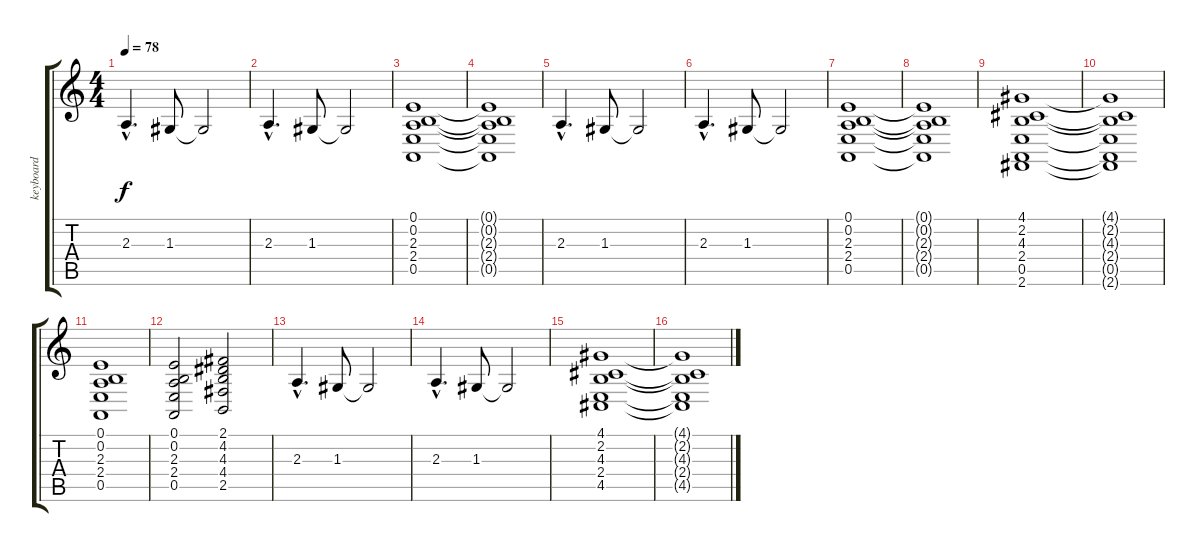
\track ("keyboard" "keyboard") {instrument stringensemble1}
\staff {score tabs}
\tuning (E4 B3 G3 D3 A2 E2) {hide}
\ts (4 4)
\tempo 78
\clef g2
\ks c
2.3{hac}.4{d dy f} 1.3.8 1.3{t}.2 |
2.3{hac}.4{d} 1.3.8 1.3{t}.2 |
(0.1 0.2 2.3 2.4 0.5).1 |
(0.1{t} 0.2{t} 2.3{t} 2.4{t} 0.5{t}).1 |
2.3{hac}.4{d} 1.3.8 1.3{t}.2 |
2.3{hac}.4{d} 1.3.8 1.3{t}.2 |
(0.1 0.2 2.3 2.4 0.5).1 |
(0.1{t} 0.2{t} 2.3{t} 2.4{t} 0.5{t}).1 |
(4.1 2.2 4.3 2.4 0.5 2.6).1 |
(4.1{t} 2.2{t} 4.3{t} 2.4{t} 0.5{t} 2.6{t}).1 |
(0.1 0.2 2.3 2.4 0.5).1 |
(0.1 0.2 2.3 2.4 0.5).2 (2.1 4.2 4.3 4.4 2.5).2 |
2.3{hac}.4{d} 1.3.8 1.3{t}.2 |
2.3{hac}.4{d} 1.3.8 1.3{t}.2 |
(4.1 2.2 4.3 2.4 4.5).1 |
(4.1{t} 2.2{t} 4.3{t} 2.4{t} 4.5{t}).1
